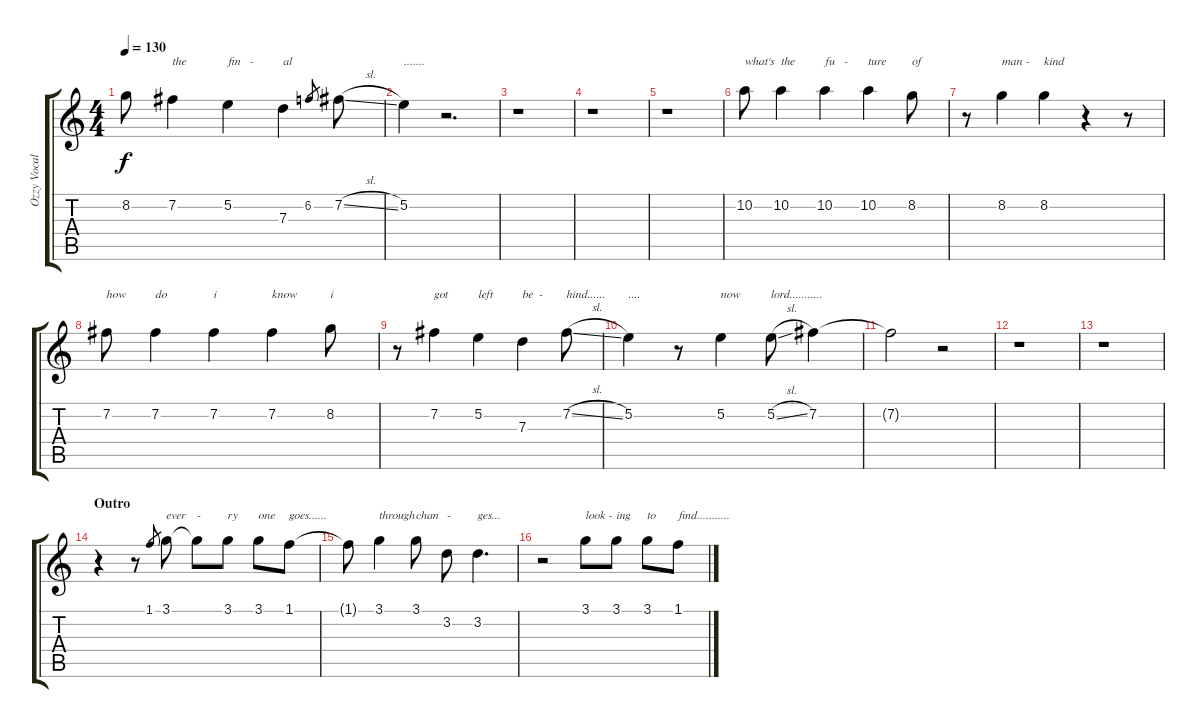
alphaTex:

\track ("Ozzy Vocal" "Ozzy Vocal") {instrument electricguitarclean}
\staff {score tabs}
\tuning (E4 B3 G3 D3 A2 E2) {hide}
\ts (4 4)
\tempo 130
\clef g2
\ks c
8.2{t}.8{dy f} 7.2.4{txt "the"} 5.2.4{txt "fin   -"} 7.3.4{txt "al"} 6.2.8{gr} 7.2{sl}.8 |
5.2.4{txt "......."} r.2{d} |
r.1 |
r.1 |
r.1 |
10.2.8{txt "what's"} 10.2.4{txt "the"} 10.2.4{txt "fu   -"} 10.2.4{txt "ture"} 8.2.8{txt "of"} |
r.8 8.2.4{txt "man -"} 8.2.4{txt "kind"} r.4 r.8 |
7.2.8{txt "how"} 7.2.4{txt "do"} 7.2.4{txt "i"} 7.2.4{txt "know"} 8.2.8{txt "i"} |
r.8 7.2.4{txt "got"} 5.2.4{txt "left"} 7.3.4{txt "be  -"} 7.2{sl}.8{txt "hind......"} |
5.2.4{txt "...."} r.8 5.2.4{txt "now"} 5.2{sl}.8{txt "lord..........."} 7.2.4 |
7.2{t}.2 r.2 |
r.1 |
r.1 |
\section ("" "Outro")
r.4 r.8 1.1.8{gr} 3.1.8{txt "ever"} 3.1{t}.8{txt "-"} 3.1.8{txt "ry"} 3.1.8{txt "one"} 1.1.8{txt "goes......"} |
1.1{t}.8 3.1.4{txt "through"} 3.1.8{txt "chan"} 3.2.8{txt "-"} 3.2.4{d txt "ges..."} |
r.2 3.1.8{txt "look -"} 3.1.8{txt "ing"} 3.1.8{txt "to"} 1.1.8{txt "find..........."}
